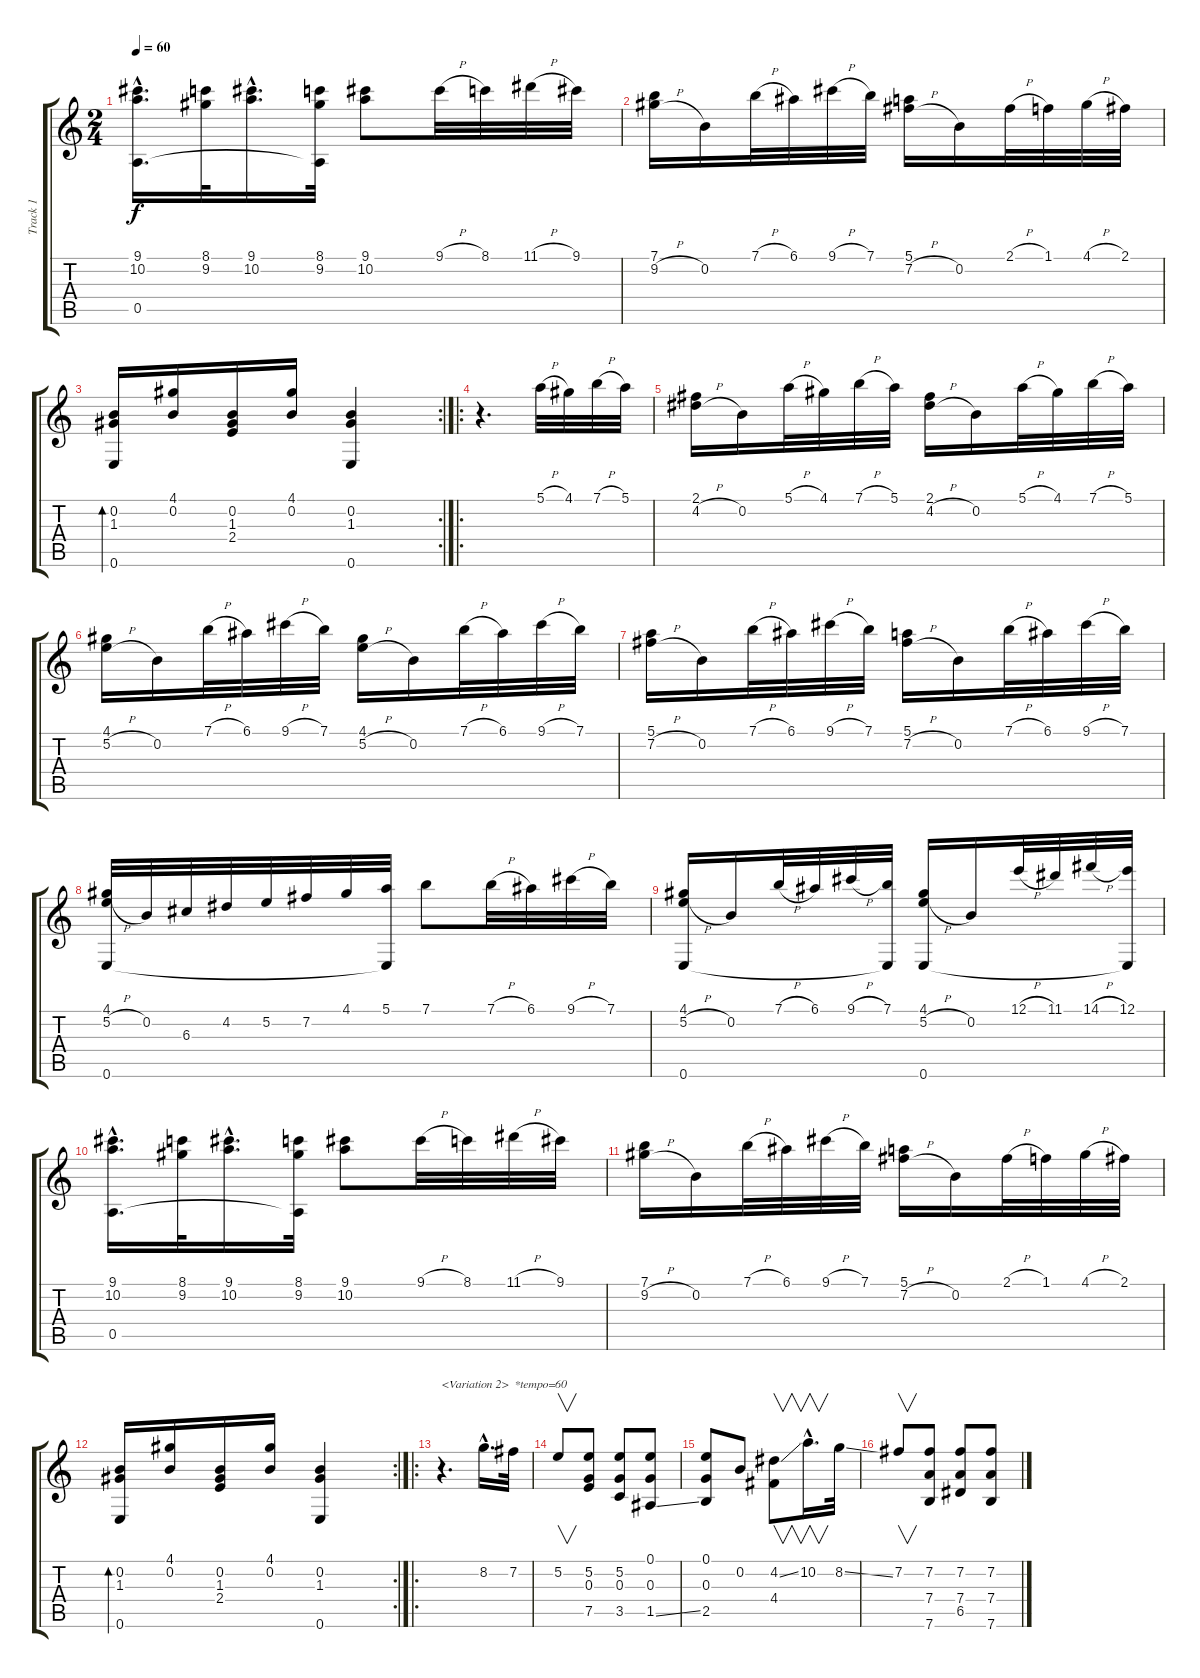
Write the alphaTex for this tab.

\track ("Track 1" "Track 1") {instrument acousticguitarnylon}
\staff {score tabs}
\tuning (E4 B3 G3 D3 A2 E2) {hide}
\ts (2 4)
\tempo 60
\clef g2
\ks c
(9.1{hac} 10.2{hac} 0.5{hac}).16{d dy f} (8.1 9.2).32 (9.1{hac} 10.2{hac}).16{d} (8.1 9.2 0.5{t}).32 (9.1 10.2).8 9.1{h}.32 8.1.32 11.1{h}.32 9.1.32 |
(7.1 9.2{h}).16 0.2.16 7.1{h}.32 6.1.32 9.1{h}.32 7.1.32 (5.1 7.2{h}).16 0.2.16 2.1{h}.32 1.1.32 4.1{h}.32 2.1.32 |
\rc 2
(0.2 1.3 0.6).16{bd 120} (4.1 0.2).16 (0.2 1.3 2.4).16 (4.1 0.2).16 (0.2 1.3 0.6).4 |
\ro
r.4{d} 5.1{h}.32 4.1.32 7.1{h}.32 5.1.32 |
(2.1 4.2{h}).16 0.2.16 5.1{h}.32 4.1.32 7.1{h}.32 5.1.32 (2.1 4.2{h}).16 0.2.16 5.1{h}.32 4.1.32 7.1{h}.32 5.1.32 |
(4.1 5.2{h}).16 0.2.16 7.1{h}.32 6.1.32 9.1{h}.32 7.1.32 (4.1 5.2{h}).16 0.2.16 7.1{h}.32 6.1.32 9.1{h}.32 7.1.32 |
(5.1 7.2{h}).16 0.2.16 7.1{h}.32 6.1.32 9.1{h}.32 7.1.32 (5.1 7.2{h}).16 0.2.16 7.1{h}.32 6.1.32 9.1{h}.32 7.1.32 |
(4.1 5.2{h} 0.6).32 0.2.32 6.3.32 4.2.32 5.2.32 7.2.32 4.1.32 (5.1 0.6{t}).32 7.1.8 7.1{h}.32 6.1.32 9.1{h}.32 7.1.32 |
(4.1 5.2{h} 0.6).16 0.2.16 7.1{h}.32 6.1.32 9.1{h}.32 (7.1 0.6{t}).32 (4.1 5.2{h} 0.6).16 0.2.16 12.1{h}.32 11.1.32 14.1{h}.32 (12.1 0.6{t}).32 |
(9.1{hac} 10.2{hac} 0.5{hac}).16{d} (8.1 9.2).32 (9.1{hac} 10.2{hac}).16{d} (8.1 9.2 0.5{t}).32 (9.1 10.2).8 9.1{h}.32 8.1.32 11.1{h}.32 9.1.32 |
(7.1 9.2{h}).16 0.2.16 7.1{h}.32 6.1.32 9.1{h}.32 7.1.32 (5.1 7.2{h}).16 0.2.16 2.1{h}.32 1.1.32 4.1{h}.32 2.1.32 |
\rc 2
(0.2 1.3 0.6).16{bd 120} (4.1 0.2).16 (0.2 1.3 2.4).16 (4.1 0.2).16 (0.2 1.3 0.6).4 |
\ro
r.4{d txt "<Variation 2>  *tempo=60"} 8.2{hac}.16{d} 7.2.32 |
5.2.8{v} (5.2 0.3 7.5).8 (5.2 0.3 3.5).8 (0.1 0.3 1.5{ss}).8 |
(0.1 0.3 2.5).8 0.2.8 (4.2{ss} 4.4).8{v} 10.2{hac}.16{v d} 8.2{ss}.32 |
7.2.8{v} (7.2 7.4 7.6).8 (7.2 7.4 6.5).8 (7.2 7.4 7.6).8
